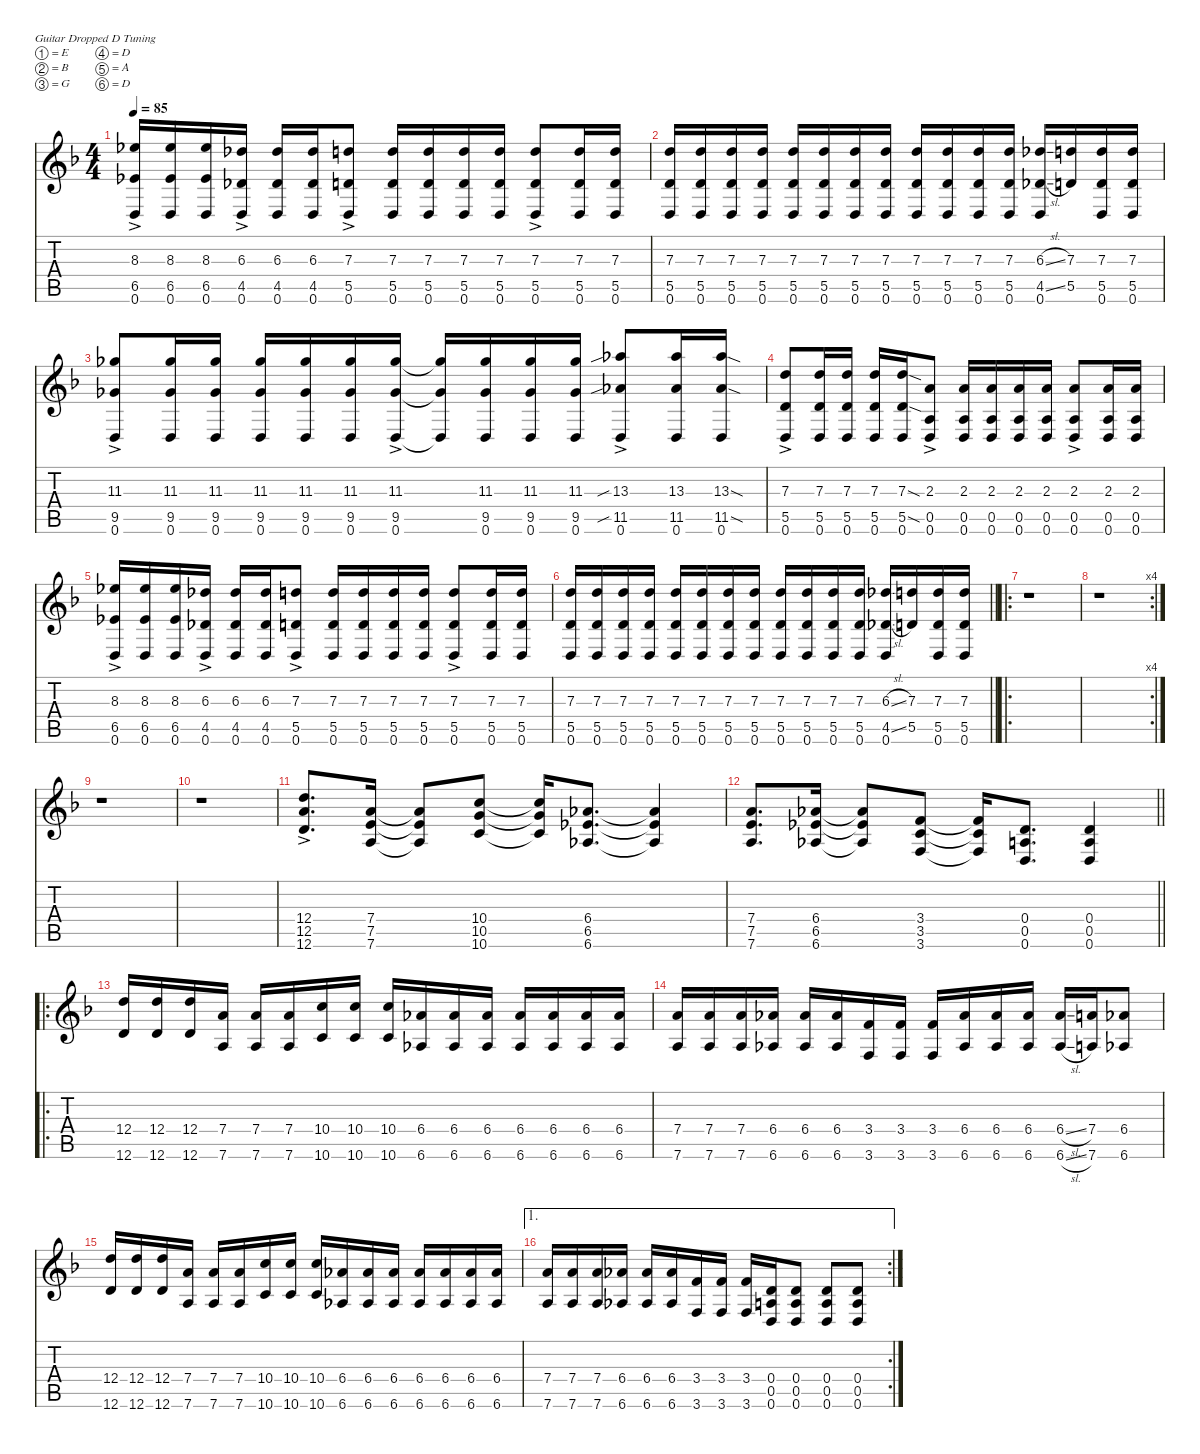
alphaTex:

\defaultSystemsLayout 4
\hideDynamics
\bracketExtendMode nobrackets
\singleTrackTrackNamePolicy hidden
\multiTrackTrackNamePolicy hidden
\firstSystemTrackNameMode fullname
\firstSystemTrackNameOrientation horizontal
\otherSystemsTrackNameOrientation horizontal
\track ("Distorted Guitar 2" "dist.guit.") {instrument distortionguitar}
\staff {score tabs}
\tuning (E4 B3 G3 D3 A2 D2)
\ts (4 4)
\tempo 85
\clef g2
\ks f
(8.3{ac acc b} 6.5{ac acc b} 0.6{ac acc forcenatural}).16{dy f beam Up} (8.3{acc b} 6.5{acc b} 0.6{acc forcenatural}).16{beam Up} (8.3{acc b} 6.5{acc b} 0.6{acc forcenatural}).16{beam Up} (6.3{ac acc b} 4.5{ac acc b} 0.6{ac acc forcenatural}).16{beam Up} (6.3{acc b} 4.5{acc b} 0.6{acc forcenatural}).16{beam Up} (6.3{acc b} 4.5{acc b} 0.6{acc forcenatural}).16{beam Up} (7.3{ac acc forcenatural} 5.5{ac acc forcenatural} 0.6{ac acc forcenatural}).8{beam Up} (7.3{acc forcenatural} 5.5{acc forcenatural} 0.6{acc forcenatural}).16{beam Up} (7.3{acc forcenatural} 5.5{acc forcenatural} 0.6{acc forcenatural}).16{beam Up} (7.3{acc forcenatural} 5.5{acc forcenatural} 0.6{acc forcenatural}).16{beam Up} (7.3{acc forcenatural} 5.5{acc forcenatural} 0.6{acc forcenatural}).16{beam Up} (7.3{ac acc forcenatural} 5.5{ac acc forcenatural} 0.6{ac acc forcenatural}).8{beam Up} (7.3{acc forcenatural} 5.5{acc forcenatural} 0.6{acc forcenatural}).16{beam Up} (7.3{acc forcenatural} 5.5{acc forcenatural} 0.6{acc forcenatural}).16{beam Up} |
(7.3{acc forcenatural} 5.5{acc forcenatural} 0.6{acc forcenatural}).16{dy mf beam Up} (7.3{acc forcenatural} 5.5{acc forcenatural} 0.6{acc forcenatural}).16{beam Up} (7.3{acc forcenatural} 5.5{acc forcenatural} 0.6{acc forcenatural}).16{beam Up} (7.3{acc forcenatural} 5.5{acc forcenatural} 0.6{acc forcenatural}).16{beam Up} (7.3{acc forcenatural} 5.5{acc forcenatural} 0.6{acc forcenatural}).16{beam Up} (7.3{acc forcenatural} 5.5{acc forcenatural} 0.6{acc forcenatural}).16{beam Up} (7.3{acc forcenatural} 5.5{acc forcenatural} 0.6{acc forcenatural}).16{beam Up} (7.3{acc forcenatural} 5.5{acc forcenatural} 0.6{acc forcenatural}).16{beam Up} (7.3{acc forcenatural} 5.5{acc forcenatural} 0.6{acc forcenatural}).16{beam Up} (7.3{acc forcenatural} 5.5{acc forcenatural} 0.6{acc forcenatural}).16{beam Up} (7.3{acc forcenatural} 5.5{acc forcenatural} 0.6{acc forcenatural}).16{beam Up} (7.3{acc forcenatural} 5.5{acc forcenatural} 0.6{acc forcenatural}).16{beam Up} (6.3{sl acc b} 4.5{sl acc b} 0.6{acc forcenatural}).16{beam Up} (7.3{acc forcenatural} 5.5{acc forcenatural}).16{beam Up} (7.3{acc forcenatural} 5.5{acc forcenatural} 0.6{acc forcenatural}).16{beam Up} (7.3{acc forcenatural} 5.5{acc forcenatural} 0.6{acc forcenatural}).16{beam Up} |
(11.3{ac acc b} 9.5{ac acc b} 0.6{ac acc forcenatural}).8{dy f beam Up} (11.3{acc b} 9.5{acc b} 0.6{acc forcenatural}).16{beam Up} (11.3{acc b} 9.5{acc b} 0.6{acc forcenatural}).16{beam Up} (11.3{acc b} 9.5{acc b} 0.6{acc forcenatural}).16{beam Up} (11.3{acc b} 9.5{acc b} 0.6{acc forcenatural}).16{beam Up} (11.3{acc b} 9.5{acc b} 0.6{acc forcenatural}).16{beam Up} (11.3{ac acc b} 9.5{ac acc b} 0.6{ac acc forcenatural}).16{beam Up} (11.3{t acc b} 9.5{t acc b} 0.6{t acc forcenatural}).16{beam Up} (11.3{acc b} 9.5{acc b} 0.6{acc forcenatural}).16{beam Up} (11.3{acc b} 9.5{acc b} 0.6{acc forcenatural}).16{beam Up} (11.3{acc b} 9.5{acc b} 0.6{acc forcenatural}).16{beam Up} (13.3{sib ac acc b} 11.5{sib ac acc b} 0.6{ac acc forcenatural}).8{beam Up} (13.3{acc b} 11.5{acc b} 0.6{acc forcenatural}).16{beam Up} (13.3{sod acc b} 11.5{sod acc b} 0.6{acc forcenatural}).16{beam Up} |
(7.3{ac acc forcenatural} 5.5{ac acc forcenatural} 0.6{ac acc forcenatural}).8{beam Up} (7.3{acc forcenatural} 5.5{acc forcenatural} 0.6{acc forcenatural}).16{beam Up} (7.3{acc forcenatural} 5.5{acc forcenatural} 0.6{acc forcenatural}).16{beam Up} (7.3{acc forcenatural} 5.5{acc forcenatural} 0.6{acc forcenatural}).16{beam Up} (7.3{sod acc forcenatural} 5.5{sod acc forcenatural} 0.6{acc forcenatural}).16{beam Up} (2.3{ac acc forcenatural} 0.5{ac acc forcenatural} 0.6{ac acc forcenatural}).8{beam Up} (2.3{acc forcenatural} 0.5{acc forcenatural} 0.6{acc forcenatural}).16{beam Up} (2.3{acc forcenatural} 0.5{acc forcenatural} 0.6{acc forcenatural}).16{beam Up} (2.3{acc forcenatural} 0.5{acc forcenatural} 0.6{acc forcenatural}).16{beam Up} (2.3{acc forcenatural} 0.5{acc forcenatural} 0.6{acc forcenatural}).16{beam Up} (2.3{ac acc forcenatural} 0.5{ac acc forcenatural} 0.6{ac acc forcenatural}).8{beam Up} (2.3{acc forcenatural} 0.5{acc forcenatural} 0.6{acc forcenatural}).16{beam Up} (2.3{acc forcenatural} 0.5{acc forcenatural} 0.6{acc forcenatural}).16{beam Up} |
(8.3{ac acc b} 6.5{ac acc b} 0.6{ac acc forcenatural}).16{beam Up} (8.3{acc b} 6.5{acc b} 0.6{acc forcenatural}).16{beam Up} (8.3{acc b} 6.5{acc b} 0.6{acc forcenatural}).16{beam Up} (6.3{ac acc b} 4.5{ac acc b} 0.6{ac acc forcenatural}).16{beam Up} (6.3{acc b} 4.5{acc b} 0.6{acc forcenatural}).16{beam Up} (6.3{acc b} 4.5{acc b} 0.6{acc forcenatural}).16{beam Up} (7.3{ac acc forcenatural} 5.5{ac acc forcenatural} 0.6{ac acc forcenatural}).8{beam Up} (7.3{acc forcenatural} 5.5{acc forcenatural} 0.6{acc forcenatural}).16{beam Up} (7.3{acc forcenatural} 5.5{acc forcenatural} 0.6{acc forcenatural}).16{beam Up} (7.3{acc forcenatural} 5.5{acc forcenatural} 0.6{acc forcenatural}).16{beam Up} (7.3{acc forcenatural} 5.5{acc forcenatural} 0.6{acc forcenatural}).16{beam Up} (7.3{ac acc forcenatural} 5.5{ac acc forcenatural} 0.6{ac acc forcenatural}).8{beam Up} (7.3{acc forcenatural} 5.5{acc forcenatural} 0.6{acc forcenatural}).16{beam Up} (7.3{acc forcenatural} 5.5{acc forcenatural} 0.6{acc forcenatural}).16{beam Up} |
\barLineRight lightlight
(7.3{acc forcenatural} 5.5{acc forcenatural} 0.6{acc forcenatural}).16{dy mf beam Up} (7.3{acc forcenatural} 5.5{acc forcenatural} 0.6{acc forcenatural}).16{beam Up} (7.3{acc forcenatural} 5.5{acc forcenatural} 0.6{acc forcenatural}).16{beam Up} (7.3{acc forcenatural} 5.5{acc forcenatural} 0.6{acc forcenatural}).16{beam Up} (7.3{acc forcenatural} 5.5{acc forcenatural} 0.6{acc forcenatural}).16{beam Up} (7.3{acc forcenatural} 5.5{acc forcenatural} 0.6{acc forcenatural}).16{beam Up} (7.3{acc forcenatural} 5.5{acc forcenatural} 0.6{acc forcenatural}).16{beam Up} (7.3{acc forcenatural} 5.5{acc forcenatural} 0.6{acc forcenatural}).16{beam Up} (7.3{acc forcenatural} 5.5{acc forcenatural} 0.6{acc forcenatural}).16{beam Up} (7.3{acc forcenatural} 5.5{acc forcenatural} 0.6{acc forcenatural}).16{beam Up} (7.3{acc forcenatural} 5.5{acc forcenatural} 0.6{acc forcenatural}).16{beam Up} (7.3{acc forcenatural} 5.5{acc forcenatural} 0.6{acc forcenatural}).16{beam Up} (6.3{sl acc b} 4.5{sl acc b} 0.6{acc forcenatural}).16{beam Up} (7.3{acc forcenatural} 5.5{acc forcenatural}).16{beam Up} (7.3{acc forcenatural} 5.5{acc forcenatural} 0.6{acc forcenatural}).16{beam Up} (7.3{acc forcenatural} 5.5{acc forcenatural} 0.6{acc forcenatural}).16{beam Up} |
\ro
r.1{beam Down} |
\rc 4
r.1{beam Down} |
r.1{beam Down} |
r.1{beam Down} |
(12.4{ac acc forcenatural} 12.5{ac acc forcenatural} 12.6{ac acc forcenatural}).8{d beam Up} (7.4{acc forcenatural} 7.5{acc forcenatural} 7.6{acc forcenatural}).16{beam Up} (7.4{t acc forcenatural} 7.5{t acc forcenatural} 7.6{t acc forcenatural}).8{beam Up} (10.4{acc forcenatural} 10.5{acc forcenatural} 10.6{acc forcenatural}).8{beam Up} (10.4{t acc forcenatural} 10.5{t acc forcenatural} 10.6{t acc forcenatural}).16{beam Up} (6.4{acc b} 6.5{acc b} 6.6{acc b}).8{d beam Up} (6.4{t acc b} 6.5{t acc b} 6.6{t acc b}).4{beam Up} |
\barLineRight lightlight
(7.4{acc forcenatural} 7.5{acc forcenatural} 7.6{acc forcenatural}).8{d beam Up} (6.4{acc b} 6.5{acc b} 6.6{acc b}).16{beam Up} (6.4{t acc b} 6.5{t acc b} 6.6{t acc b}).8{beam Up} (3.4{acc forcenatural} 3.5{acc forcenatural} 3.6{acc forcenatural}).8{beam Up} (3.4{t acc forcenatural} 3.5{t acc forcenatural} 3.6{t acc forcenatural}).16{beam Up} (0.4{acc forcenatural} 0.5{acc forcenatural} 0.6{acc forcenatural}).8{d beam Up} (0.4{acc forcenatural} 0.5{acc forcenatural} 0.6{acc forcenatural}).4{beam Up} |
\ro
(12.4{acc forcenatural} 12.6{acc forcenatural}).16{beam Up} (12.4{acc forcenatural} 12.6{acc forcenatural}).16{beam Up} (12.4{acc forcenatural} 12.6{acc forcenatural}).16{beam Up} (7.4{acc forcenatural} 7.6{acc forcenatural}).16{beam Up} (7.4{acc forcenatural} 7.6{acc forcenatural}).16{beam Up} (7.4{acc forcenatural} 7.6{acc forcenatural}).16{beam Up} (10.4{acc forcenatural} 10.6{acc forcenatural}).16{beam Up} (10.4{acc forcenatural} 10.6{acc forcenatural}).16{beam Up} (10.4{acc forcenatural} 10.6{acc forcenatural}).16{beam Up} (6.4{acc b} 6.6{acc b}).16{beam Up} (6.4{acc b} 6.6{acc b}).16{beam Up} (6.4{acc b} 6.6{acc b}).16{beam Up} (6.4{acc b} 6.6{acc b}).16{beam Up} (6.4{acc b} 6.6{acc b}).16{beam Up} (6.4{acc b} 6.6{acc b}).16{beam Up} (6.4{acc b} 6.6{acc b}).16{beam Up} |
(7.4{acc forcenatural} 7.6{acc forcenatural}).16{beam Up} (7.4{acc forcenatural} 7.6{acc forcenatural}).16{beam Up} (7.4{acc forcenatural} 7.6{acc forcenatural}).16{beam Up} (6.4{acc b} 6.6{acc b}).16{beam Up} (6.4{acc b} 6.6{acc b}).16{beam Up} (6.4{acc b} 6.6{acc b}).16{beam Up} (3.4{acc forcenatural} 3.6{acc forcenatural}).16{beam Up} (3.4{acc forcenatural} 3.6{acc forcenatural}).16{beam Up} (3.4{acc forcenatural} 3.6{acc forcenatural}).16{beam Up} (6.4{acc b} 6.6{acc b}).16{beam Up} (6.4{acc b} 6.6{acc b}).16{beam Up} (6.4{acc b} 6.6{acc b}).16{beam Up} (6.4{sl acc b} 6.6{sl acc b}).16{beam Up} (7.4{acc forcenatural} 7.6{acc forcenatural}).16{beam Up} (6.4{acc b} 6.6{acc b}).8{beam Up} |
(12.4{acc forcenatural} 12.6{acc forcenatural}).16{beam Up} (12.4{acc forcenatural} 12.6{acc forcenatural}).16{beam Up} (12.4{acc forcenatural} 12.6{acc forcenatural}).16{beam Up} (7.4{acc forcenatural} 7.6{acc forcenatural}).16{beam Up} (7.4{acc forcenatural} 7.6{acc forcenatural}).16{beam Up} (7.4{acc forcenatural} 7.6{acc forcenatural}).16{beam Up} (10.4{acc forcenatural} 10.6{acc forcenatural}).16{beam Up} (10.4{acc forcenatural} 10.6{acc forcenatural}).16{beam Up} (10.4{acc forcenatural} 10.6{acc forcenatural}).16{beam Up} (6.4{acc b} 6.6{acc b}).16{beam Up} (6.4{acc b} 6.6{acc b}).16{beam Up} (6.4{acc b} 6.6{acc b}).16{beam Up} (6.4{acc b} 6.6{acc b}).16{beam Up} (6.4{acc b} 6.6{acc b}).16{beam Up} (6.4{acc b} 6.6{acc b}).16{beam Up} (6.4{acc b} 6.6{acc b}).16{beam Up} |
\ae 1
\rc 2
(7.4{acc forcenatural} 7.6{acc forcenatural}).16{beam Up} (7.4{acc forcenatural} 7.6{acc forcenatural}).16{beam Up} (7.4{acc forcenatural} 7.6{acc forcenatural}).16{beam Up} (6.4{acc b} 6.6{acc b}).16{beam Up} (6.4{acc b} 6.6{acc b}).16{beam Up} (6.4{acc b} 6.6{acc b}).16{beam Up} (3.4{acc forcenatural} 3.6{acc forcenatural}).16{beam Up} (3.4{acc forcenatural} 3.6{acc forcenatural}).16{beam Up} (3.4{acc forcenatural} 3.6{acc forcenatural}).16{beam Up} (0.4{acc forcenatural} 0.5{acc forcenatural} 0.6{acc forcenatural}).16{beam Up} (0.4{acc forcenatural} 0.5{acc forcenatural} 0.6{acc forcenatural}).8{beam Up} (0.4{acc forcenatural} 0.5{acc forcenatural} 0.6{acc forcenatural}).8{beam Up} (0.4{acc forcenatural} 0.5{acc forcenatural} 0.6{acc forcenatural}).8{beam Up}
